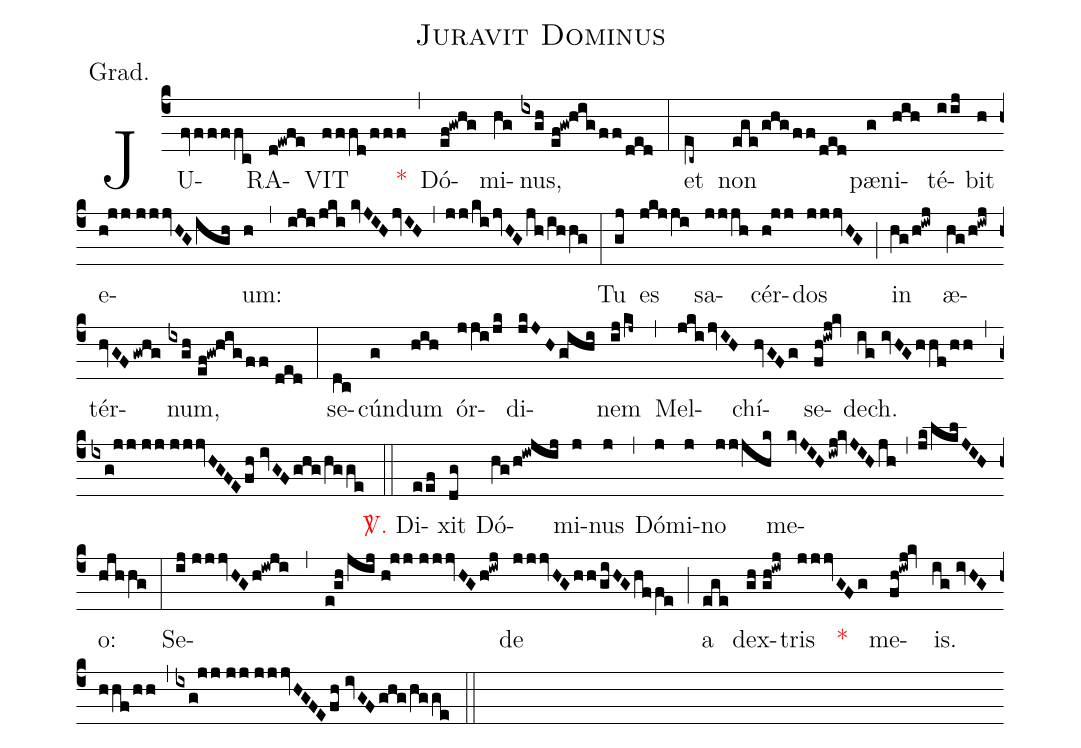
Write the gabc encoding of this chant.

name:Juravit Dominus;
annotation:Grad.;
mode:III.;
office-part:Gradual;
%%
(c4) JU(fvffffc)RA(d!ewfe)VIT(fffd/fff) <v>\red{*}</v>(,) Dó(ef!gwhg)mi(hg)nus,(ixgh//ef!gw!hig/ff/ded) (:) et(ec~) non(ege/ghg/ff/ded) pæ(g)ni(hih)té(iij)bit(h) e(h!jj//jjjvHG/igh)um:(h) (,) (iji/jki//kvJIH/jvIH) (,) (jj/ki/jvHG/jh/ihhg) (:) Tu(gj) es(jkjji) sa(jjjh)cér(h!jj)dos(jjjvHG) (;) in(hg/h!iwj) æ(hg/h!iwj)tér(hvGF/gwhg)num,(ixgh//ef!gw!hig/ff//ded) (:) se(dc)cún(g)dum(hih) ór(jji/jk)di(jkJH/gihi)nem(ij/kj~) (,) Mel(jki/jvIH)chí(hvGFg)se(fh!iwj!kv)dech.(ig//ivHG/hhf/hh) (,) (ixg!jj//jj//jjjvHGFE/fh//ivGF/ghg/hgge) (::) <v>\red{\Vbar.}</v> Di(eef)xit(dg) Dó(hg/h!iwjij)mi(j)nus(j) (,) Dó(j)mi(j)no(jjjhk) me(kvJIH/iwj!kvJIH/jh,jk/lklJIH)o:(hjhhg) (:) Se(ij//jjjvHG/h!iwji,e!gh/jij//h!jj//jjjvHG/h!iwj)de(jjjvHG/hh/giHG/hffe) (;) a(ege) dex(gh//gh!iwj)tris(jjjvGFg) <v>\red{*}</v>() me(fh!iwj!kv)is.(ig//ivHG/hhf/hh) (,) (ixg!jj//jj//jjjvHGFE/fh//ivGF/ghg/hgge) (::)
